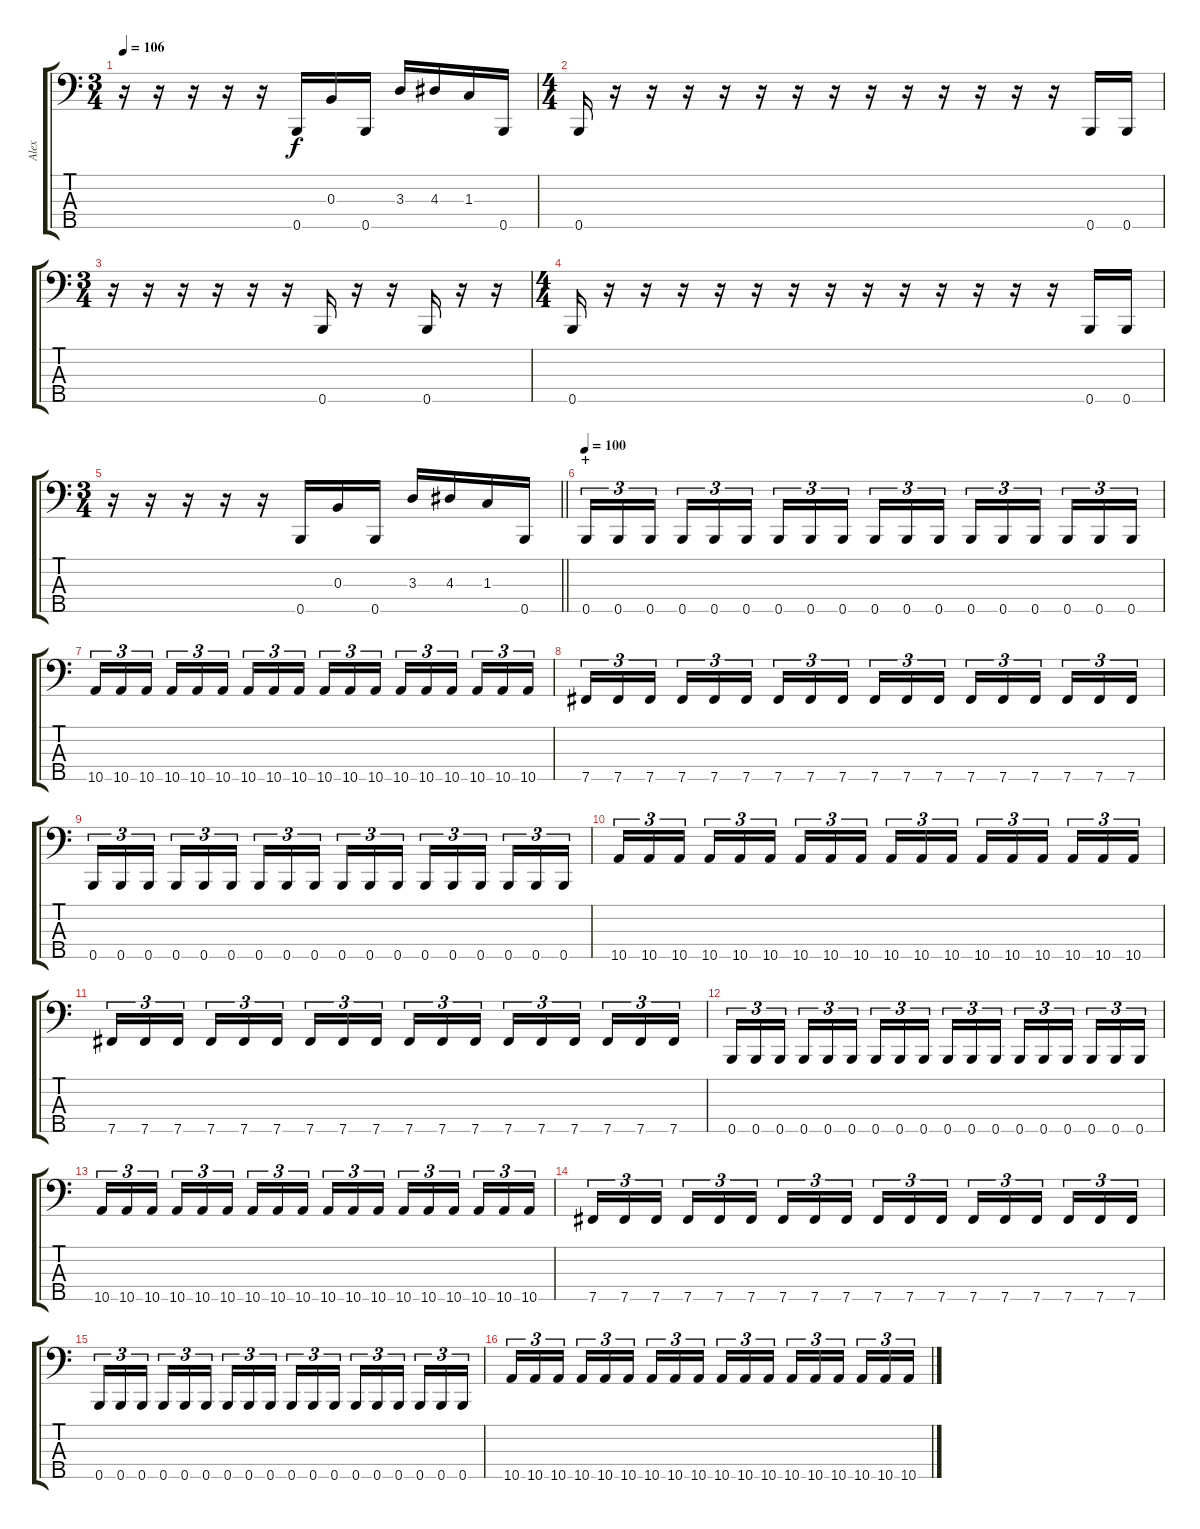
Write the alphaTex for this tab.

\track ("Alex" "Alex") {instrument slapbass1}
\staff {score tabs}
\tuning (Ab2 E2 B1 Gb1 B0) {hide}
\ts (3 4)
\tempo 106
\clef f4
\ks c
r.16{dy f} r.16 r.16 r.16 r.16 0.5.16 0.3.16 0.5.16 3.3.16 4.3.16 1.3.16 0.5.16 |
\ts (4 4)
0.5.16 r.16 r.16 r.16 r.16 r.16 r.16 r.16 r.16 r.16 r.16 r.16 r.16 r.16 0.5.16 0.5.16 |
\ts (3 4)
r.16 r.16 r.16 r.16 r.16 r.16 0.5.16 r.16 r.16 0.5.16 r.16 r.16 |
\ts (4 4)
0.5.16 r.16 r.16 r.16 r.16 r.16 r.16 r.16 r.16 r.16 r.16 r.16 r.16 r.16 0.5.16 0.5.16 |
\ts (3 4)
\barLineRight lightlight
r.16 r.16 r.16 r.16 r.16 0.5.16 0.3.16 0.5.16 3.3.16 4.3.16 1.3.16 0.5.16 |
\section ("" "+")
\tempo 100
0.5.16{tu (3 2)} 0.5.16{tu (3 2)} 0.5.16{tu (3 2) beam splitsecondary} 0.5.16{tu (3 2)} 0.5.16{tu (3 2)} 0.5.16{tu (3 2)} 0.5.16{tu (3 2)} 0.5.16{tu (3 2)} 0.5.16{tu (3 2) beam splitsecondary} 0.5.16{tu (3 2)} 0.5.16{tu (3 2)} 0.5.16{tu (3 2)} 0.5.16{tu (3 2)} 0.5.16{tu (3 2)} 0.5.16{tu (3 2) beam splitsecondary} 0.5.16{tu (3 2)} 0.5.16{tu (3 2)} 0.5.16{tu (3 2)} |
10.5.16{tu (3 2)} 10.5.16{tu (3 2)} 10.5.16{tu (3 2) beam splitsecondary} 10.5.16{tu (3 2)} 10.5.16{tu (3 2)} 10.5.16{tu (3 2)} 10.5.16{tu (3 2)} 10.5.16{tu (3 2)} 10.5.16{tu (3 2) beam splitsecondary} 10.5.16{tu (3 2)} 10.5.16{tu (3 2)} 10.5.16{tu (3 2)} 10.5.16{tu (3 2)} 10.5.16{tu (3 2)} 10.5.16{tu (3 2) beam splitsecondary} 10.5.16{tu (3 2)} 10.5.16{tu (3 2)} 10.5.16{tu (3 2)} |
7.5.16{tu (3 2)} 7.5.16{tu (3 2)} 7.5.16{tu (3 2) beam splitsecondary} 7.5.16{tu (3 2)} 7.5.16{tu (3 2)} 7.5.16{tu (3 2)} 7.5.16{tu (3 2)} 7.5.16{tu (3 2)} 7.5.16{tu (3 2) beam splitsecondary} 7.5.16{tu (3 2)} 7.5.16{tu (3 2)} 7.5.16{tu (3 2)} 7.5.16{tu (3 2)} 7.5.16{tu (3 2)} 7.5.16{tu (3 2) beam splitsecondary} 7.5.16{tu (3 2)} 7.5.16{tu (3 2)} 7.5.16{tu (3 2)} |
0.5.16{tu (3 2)} 0.5.16{tu (3 2)} 0.5.16{tu (3 2) beam splitsecondary} 0.5.16{tu (3 2)} 0.5.16{tu (3 2)} 0.5.16{tu (3 2)} 0.5.16{tu (3 2)} 0.5.16{tu (3 2)} 0.5.16{tu (3 2) beam splitsecondary} 0.5.16{tu (3 2)} 0.5.16{tu (3 2)} 0.5.16{tu (3 2)} 0.5.16{tu (3 2)} 0.5.16{tu (3 2)} 0.5.16{tu (3 2) beam splitsecondary} 0.5.16{tu (3 2)} 0.5.16{tu (3 2)} 0.5.16{tu (3 2)} |
10.5.16{tu (3 2)} 10.5.16{tu (3 2)} 10.5.16{tu (3 2) beam splitsecondary} 10.5.16{tu (3 2)} 10.5.16{tu (3 2)} 10.5.16{tu (3 2)} 10.5.16{tu (3 2)} 10.5.16{tu (3 2)} 10.5.16{tu (3 2) beam splitsecondary} 10.5.16{tu (3 2)} 10.5.16{tu (3 2)} 10.5.16{tu (3 2)} 10.5.16{tu (3 2)} 10.5.16{tu (3 2)} 10.5.16{tu (3 2) beam splitsecondary} 10.5.16{tu (3 2)} 10.5.16{tu (3 2)} 10.5.16{tu (3 2)} |
7.5.16{tu (3 2)} 7.5.16{tu (3 2)} 7.5.16{tu (3 2) beam splitsecondary} 7.5.16{tu (3 2)} 7.5.16{tu (3 2)} 7.5.16{tu (3 2)} 7.5.16{tu (3 2)} 7.5.16{tu (3 2)} 7.5.16{tu (3 2) beam splitsecondary} 7.5.16{tu (3 2)} 7.5.16{tu (3 2)} 7.5.16{tu (3 2)} 7.5.16{tu (3 2)} 7.5.16{tu (3 2)} 7.5.16{tu (3 2) beam splitsecondary} 7.5.16{tu (3 2)} 7.5.16{tu (3 2)} 7.5.16{tu (3 2)} |
0.5.16{tu (3 2)} 0.5.16{tu (3 2)} 0.5.16{tu (3 2) beam splitsecondary} 0.5.16{tu (3 2)} 0.5.16{tu (3 2)} 0.5.16{tu (3 2)} 0.5.16{tu (3 2)} 0.5.16{tu (3 2)} 0.5.16{tu (3 2) beam splitsecondary} 0.5.16{tu (3 2)} 0.5.16{tu (3 2)} 0.5.16{tu (3 2)} 0.5.16{tu (3 2)} 0.5.16{tu (3 2)} 0.5.16{tu (3 2) beam splitsecondary} 0.5.16{tu (3 2)} 0.5.16{tu (3 2)} 0.5.16{tu (3 2)} |
10.5.16{tu (3 2)} 10.5.16{tu (3 2)} 10.5.16{tu (3 2) beam splitsecondary} 10.5.16{tu (3 2)} 10.5.16{tu (3 2)} 10.5.16{tu (3 2)} 10.5.16{tu (3 2)} 10.5.16{tu (3 2)} 10.5.16{tu (3 2) beam splitsecondary} 10.5.16{tu (3 2)} 10.5.16{tu (3 2)} 10.5.16{tu (3 2)} 10.5.16{tu (3 2)} 10.5.16{tu (3 2)} 10.5.16{tu (3 2) beam splitsecondary} 10.5.16{tu (3 2)} 10.5.16{tu (3 2)} 10.5.16{tu (3 2)} |
7.5.16{tu (3 2)} 7.5.16{tu (3 2)} 7.5.16{tu (3 2) beam splitsecondary} 7.5.16{tu (3 2)} 7.5.16{tu (3 2)} 7.5.16{tu (3 2)} 7.5.16{tu (3 2)} 7.5.16{tu (3 2)} 7.5.16{tu (3 2) beam splitsecondary} 7.5.16{tu (3 2)} 7.5.16{tu (3 2)} 7.5.16{tu (3 2)} 7.5.16{tu (3 2)} 7.5.16{tu (3 2)} 7.5.16{tu (3 2) beam splitsecondary} 7.5.16{tu (3 2)} 7.5.16{tu (3 2)} 7.5.16{tu (3 2)} |
0.5.16{tu (3 2)} 0.5.16{tu (3 2)} 0.5.16{tu (3 2) beam splitsecondary} 0.5.16{tu (3 2)} 0.5.16{tu (3 2)} 0.5.16{tu (3 2)} 0.5.16{tu (3 2)} 0.5.16{tu (3 2)} 0.5.16{tu (3 2) beam splitsecondary} 0.5.16{tu (3 2)} 0.5.16{tu (3 2)} 0.5.16{tu (3 2)} 0.5.16{tu (3 2)} 0.5.16{tu (3 2)} 0.5.16{tu (3 2) beam splitsecondary} 0.5.16{tu (3 2)} 0.5.16{tu (3 2)} 0.5.16{tu (3 2)} |
10.5.16{tu (3 2)} 10.5.16{tu (3 2)} 10.5.16{tu (3 2) beam splitsecondary} 10.5.16{tu (3 2)} 10.5.16{tu (3 2)} 10.5.16{tu (3 2)} 10.5.16{tu (3 2)} 10.5.16{tu (3 2)} 10.5.16{tu (3 2) beam splitsecondary} 10.5.16{tu (3 2)} 10.5.16{tu (3 2)} 10.5.16{tu (3 2)} 10.5.16{tu (3 2)} 10.5.16{tu (3 2)} 10.5.16{tu (3 2) beam splitsecondary} 10.5.16{tu (3 2)} 10.5.16{tu (3 2)} 10.5.16{tu (3 2)}
